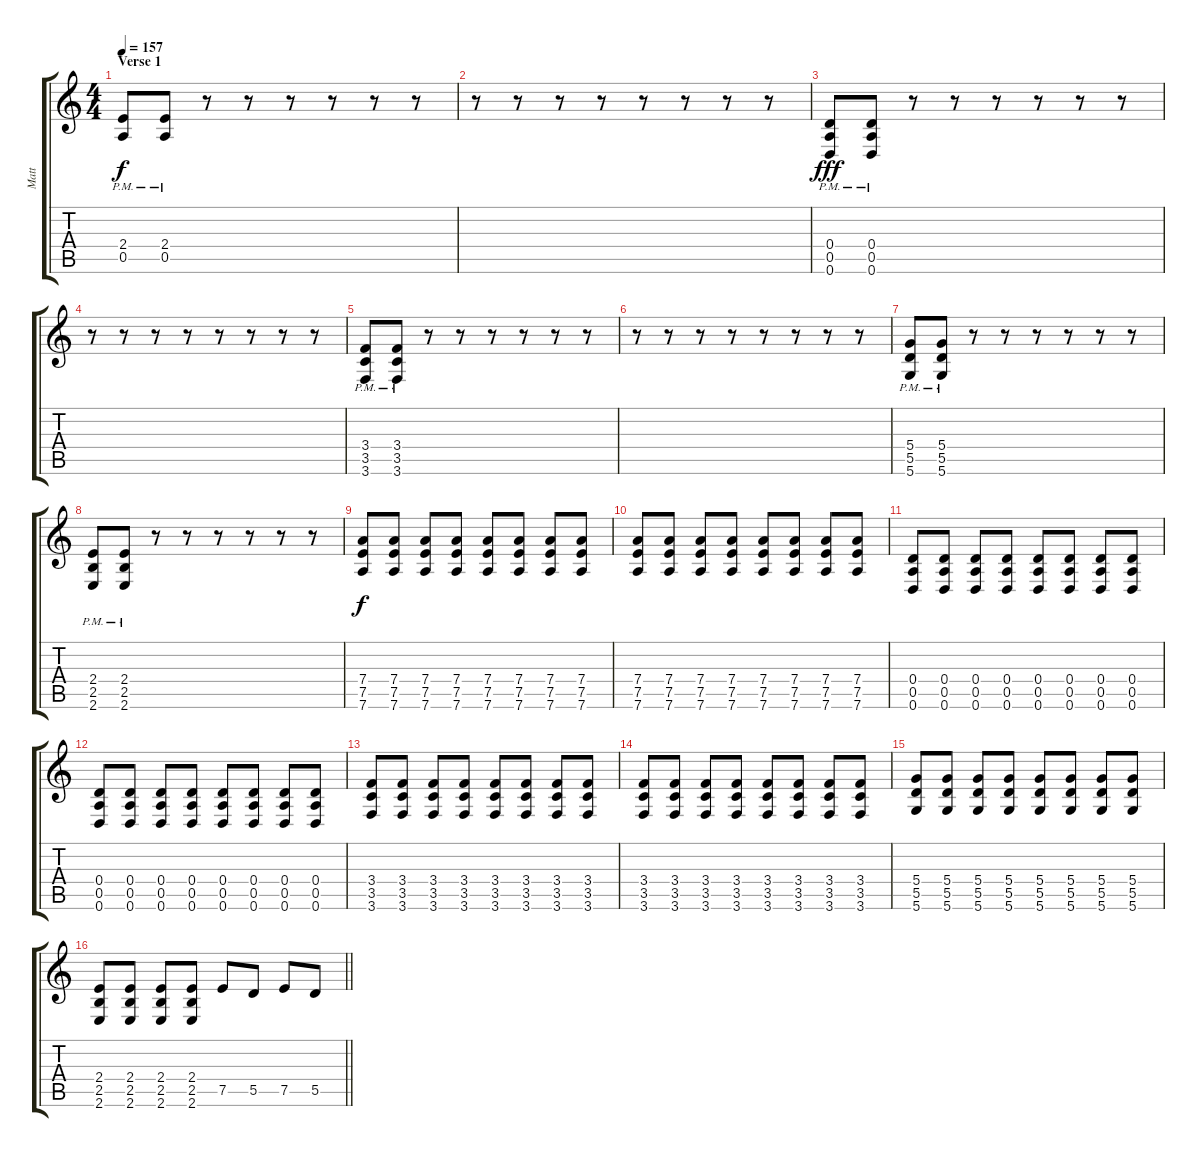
\track ("Matt" "Matt") {instrument overdrivenguitar}
\staff {score tabs}
\tuning (E4 B3 G3 D3 A2 D2) {hide}
\ts (4 4)
\section ("" "Verse 1")
\tempo 157
\clef g2
\ks c
(2.4{pm} 0.5{pm}).8{dy f balance 8} (2.4{pm} 0.5{pm}).8 r.8 r.8 r.8 r.8 r.8 r.8 |
r.8 r.8 r.8 r.8 r.8 r.8 r.8 r.8 |
(0.4{pm} 0.5{pm} 0.6{pm}).8{dy fff} (0.4{pm} 0.5{pm} 0.6{pm}).8 r.8 r.8 r.8 r.8 r.8 r.8 |
r.8 r.8 r.8 r.8 r.8 r.8 r.8 r.8 |
(3.4{pm} 3.5{pm} 3.6{pm}).8 (3.4{pm} 3.5{pm} 3.6{pm}).8 r.8 r.8 r.8 r.8 r.8 r.8 |
r.8 r.8 r.8 r.8 r.8 r.8 r.8 r.8 |
(5.4{pm} 5.5{pm} 5.6{pm}).8 (5.4{pm} 5.5{pm} 5.6{pm}).8 r.8 r.8 r.8 r.8 r.8 r.8 |
(2.4{pm} 2.5{pm} 2.6{pm}).8 (2.4{pm} 2.5{pm} 2.6{pm}).8 r.8 r.8 r.8 r.8 r.8 r.8 |
(7.4 7.5 7.6).8{dy f} (7.4 7.5 7.6).8 (7.4 7.5 7.6).8 (7.4 7.5 7.6).8 (7.4 7.5 7.6).8 (7.4 7.5 7.6).8 (7.4 7.5 7.6).8 (7.4 7.5 7.6).8 |
(7.4 7.5 7.6).8 (7.4 7.5 7.6).8 (7.4 7.5 7.6).8 (7.4 7.5 7.6).8 (7.4 7.5 7.6).8 (7.4 7.5 7.6).8 (7.4 7.5 7.6).8 (7.4 7.5 7.6).8 |
(0.4 0.5 0.6).8 (0.4 0.5 0.6).8 (0.4 0.5 0.6).8 (0.4 0.5 0.6).8 (0.4 0.5 0.6).8 (0.4 0.5 0.6).8 (0.4 0.5 0.6).8 (0.4 0.5 0.6).8 |
(0.4 0.5 0.6).8 (0.4 0.5 0.6).8 (0.4 0.5 0.6).8 (0.4 0.5 0.6).8 (0.4 0.5 0.6).8 (0.4 0.5 0.6).8 (0.4 0.5 0.6).8 (0.4 0.5 0.6).8 |
(3.4 3.5 3.6).8 (3.4 3.5 3.6).8 (3.4 3.5 3.6).8 (3.4 3.5 3.6).8 (3.4 3.5 3.6).8 (3.4 3.5 3.6).8 (3.4 3.5 3.6).8 (3.4 3.5 3.6).8 |
(3.4 3.5 3.6).8 (3.4 3.5 3.6).8 (3.4 3.5 3.6).8 (3.4 3.5 3.6).8 (3.4 3.5 3.6).8 (3.4 3.5 3.6).8 (3.4 3.5 3.6).8 (3.4 3.5 3.6).8 |
(5.4 5.5 5.6).8 (5.4 5.5 5.6).8 (5.4 5.5 5.6).8 (5.4 5.5 5.6).8 (5.4 5.5 5.6).8 (5.4 5.5 5.6).8 (5.4 5.5 5.6).8 (5.4 5.5 5.6).8 |
\barLineRight lightlight
(2.4 2.5 2.6).8 (2.4 2.5 2.6).8 (2.4 2.5 2.6).8 (2.4 2.5 2.6).8 7.5.8{balance 16} 5.5.8 7.5.8 5.5.8
